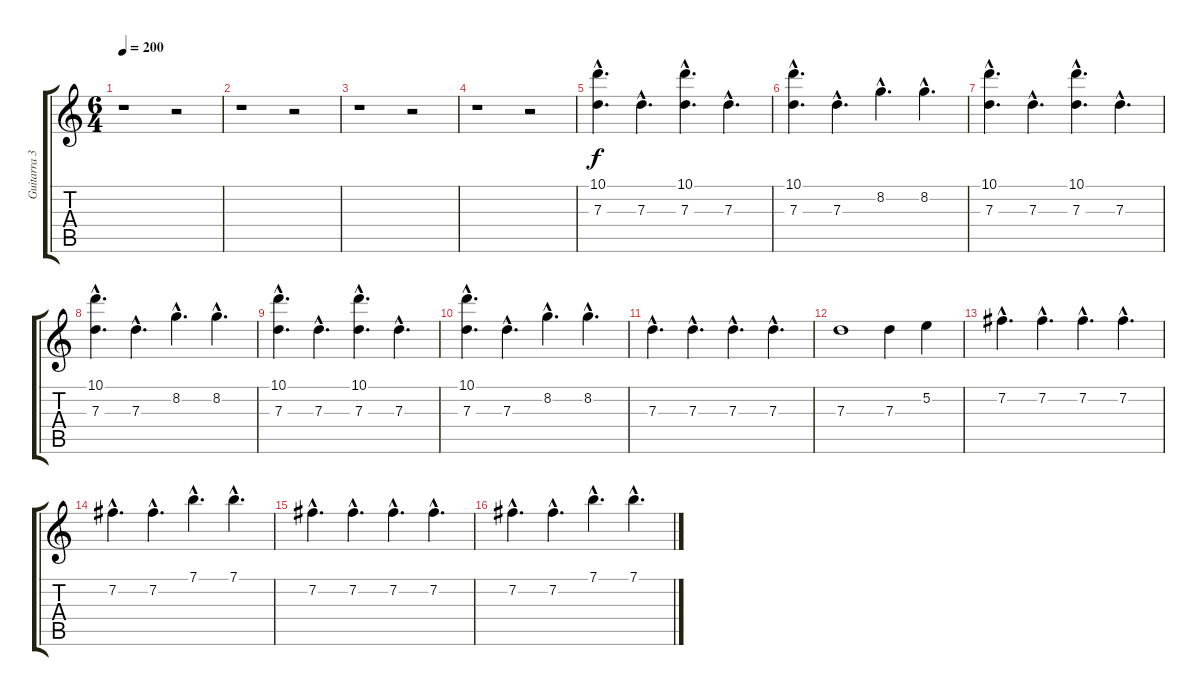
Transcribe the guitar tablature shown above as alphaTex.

\track ("Guitarra 3" "Guitarra 3") {instrument acousticguitarsteel}
\staff {score tabs}
\tuning (E4 B3 G3 D3 A2 E2) {hide}
\ts (6 4)
\tempo 200
\clef g2
\ks c
r.1{dy f} r.2 |
r.1 r.2 |
r.1 r.2 |
r.1 r.2 |
(10.1{hac} 7.3{hac}).4{d} 7.3{hac}.4{d} (10.1{hac} 7.3{hac}).4{d} 7.3{hac}.4{d} |
(10.1{hac} 7.3{hac}).4{d} 7.3{hac}.4{d} 8.2{hac}.4{d} 8.2{hac}.4{d} |
(10.1{hac} 7.3{hac}).4{d} 7.3{hac}.4{d} (10.1{hac} 7.3{hac}).4{d} 7.3{hac}.4{d} |
(10.1{hac} 7.3{hac}).4{d} 7.3{hac}.4{d} 8.2{hac}.4{d} 8.2{hac}.4{d} |
(10.1{hac} 7.3{hac}).4{d} 7.3{hac}.4{d} (10.1{hac} 7.3{hac}).4{d} 7.3{hac}.4{d} |
(10.1{hac} 7.3{hac}).4{d} 7.3{hac}.4{d} 8.2{hac}.4{d} 8.2{hac}.4{d} |
7.3{hac}.4{d} 7.3{hac}.4{d} 7.3{hac}.4{d} 7.3{hac}.4{d} |
7.3.1 7.3.4 5.2.4 |
7.2{hac}.4{d} 7.2{hac}.4{d} 7.2{hac}.4{d} 7.2{hac}.4{d} |
7.2{hac}.4{d} 7.2{hac}.4{d} 7.1{hac}.4{d} 7.1{hac}.4{d} |
7.2{hac}.4{d} 7.2{hac}.4{d} 7.2{hac}.4{d} 7.2{hac}.4{d} |
7.2{hac}.4{d} 7.2{hac}.4{d} 7.1{hac}.4{d} 7.1{hac}.4{d}
